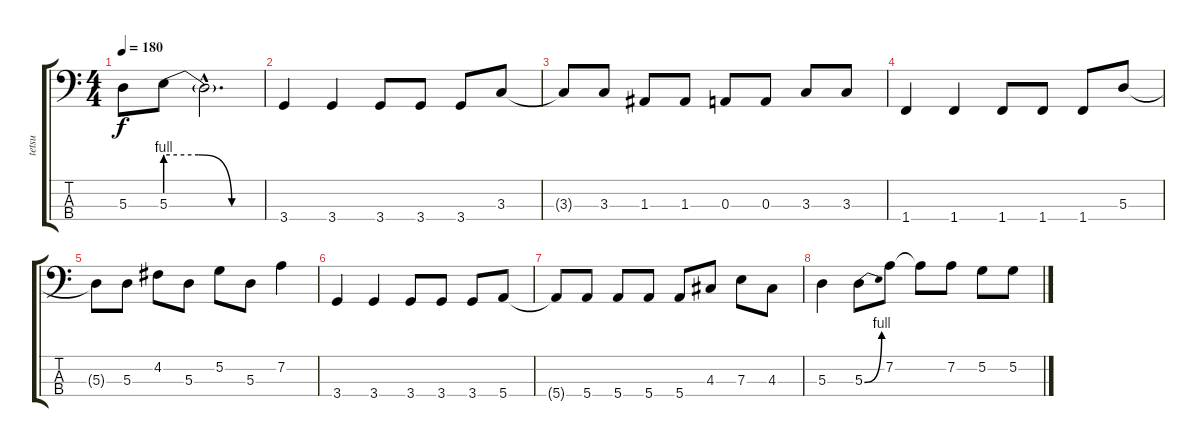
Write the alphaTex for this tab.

\track ("tetsu" "tetsu") {instrument electricbasspick}
\staff {score tabs}
\tuning (G2 D2 A1 E1) {hide}
\ts (4 4)
\tempo 180
\clef f4
\ks c
5.3.8{dy f} 5.3{be (custom 0 4 20 4 40 0 60 0)}.8 5.3{hac t}.2{d} |
3.4.4 3.4.4 3.4.8 3.4.8 3.4.8 3.3.8 |
3.3{t}.8 3.3.8 1.3.8 1.3.8 0.3.8 0.3.8 3.3.8 3.3.8 |
1.4.4 1.4.4 1.4.8 1.4.8 1.4.8 5.3.8 |
5.3{t}.8 5.3.8 4.2.8 5.3.8 5.2.8 5.3.8 7.2.4 |
3.4.4 3.4.4 3.4.8 3.4.8 3.4.8 5.4.8 |
5.4{t}.8 5.4.8 5.4.8 5.4.8 5.4.8 4.3.8 7.3.8 4.3.8 |
5.3.4 5.3{be (bend 0 0 60 4)}.8 7.2.8 7.2{t}.8 7.2.8 5.2.8 5.2.8
